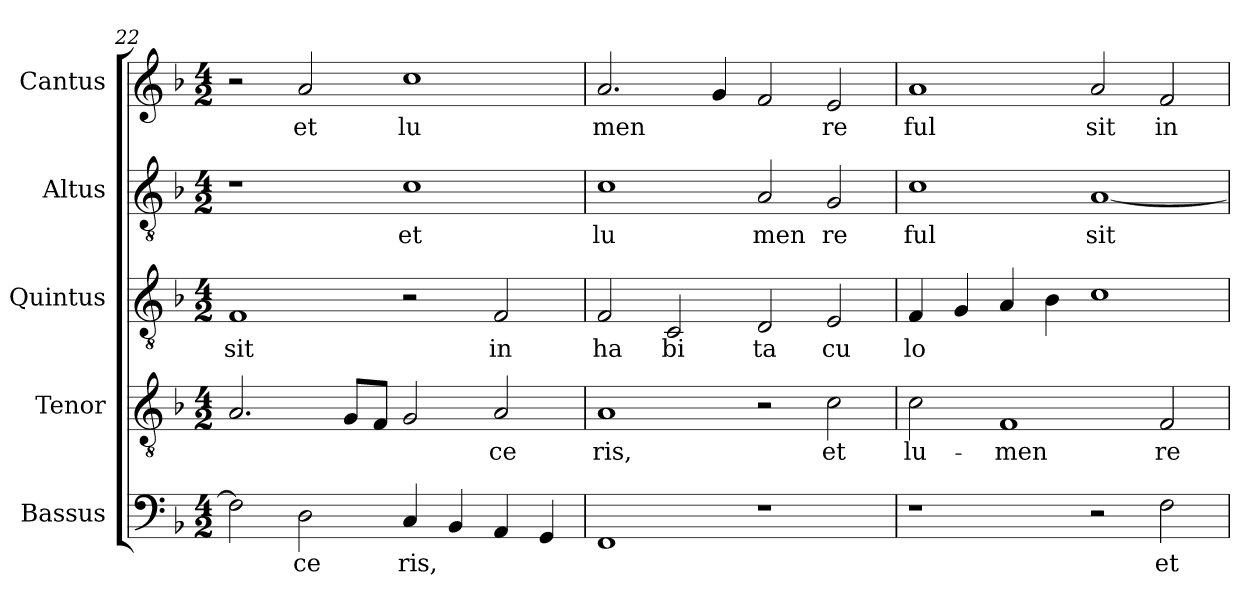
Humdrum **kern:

**kern	**text	**kern	**text	**kern	**text	**kern	**text	**kern	**text
*part5	*part5	*part4	*part4	*part3	*part3	*part2	*part2	*part1	*part1
*staff5	*staff5	*staff4	*staff4	*staff3	*staff3	*staff2	*staff2	*staff1	*staff1
*I"Bassus	*	*I"Tenor	*	*I"Quintus	*	*I"Altus	*	*I"Cantus	*
*clefF4	*	*clefGv2	*	*clefGv2	*	*clefGv2	*	*clefG2	*
*k[b-]	*	*k[b-]	*	*k[b-]	*	*k[b-]	*	*k[b-]	*
*F:	*	*F:	*	*F:	*	*F:	*	*F:	*
*M4/2	*	*M4/2	*	*M4/2	*	*M4/2	*	*M4/2	*
=22	=22	=22	=22	=22	=22	=22	=22	=22	=22
!	!	!	!	!	!LO:LY:b:cj	!	!	!	!
2F\]	.	2.A/	.	1F	sit	1r	.	2r	.
!	!LO:LY:b:cj	!	!	!	!	!	!	!	!LO:LY:b:cj
2D\	ce	.	.	.	.	.	.	2a/	et
.	.	8G/L	.	.	.	.	.	.	.
.	.	8F/J	.	.	.	.	.	.	.
!	!LO:LY:b	!	!	!	!	!	!LO:LY:b:cj	!	!LO:LY:b:cj
4C/	ris,	2G/	.	2r	.	1c	et	1cc	lu
4BB-/	.	.	.	.	.	.	.	.	.
!	!	!	!LO:LY:b:cj	!	!LO:LY:b:cj	!	!	!	!
4AA/	.	2A/	ce	2F/	in	.	.	.	.
4GG/	.	.	.	.	.	.	.	.	.
=23	=23	=23	=23	=23	=23	=23	=23	=23	=23
!	!	!	!LO:LY:b:cj	!	!LO:LY:b:cj	!	!LO:LY:b:cj	!	!LO:LY:b
1FF	.	1A	ris,	2F/	ha	1c	lu	2.a/	men
!	!	!	!	!	!LO:LY:b:cj	!	!	!	!
.	.	.	.	2C/	bi	.	.	.	.
.	.	.	.	.	.	.	.	4g/	.
!	!	!	!	!	!LO:LY:b:cj	!	!LO:LY:b:cj	!	!
1r	.	2r	.	2D/	ta	2A/	men	2f/	.
!	!	!	!LO:LY:b:cj	!	!LO:LY:b:cj	!	!LO:LY:b:cj	!	!LO:LY:b:cj
.	.	2c\	et	2E/	cu	2G/	re	2e/	re
!!LO:LB:g=z
=24	=24	=24	=24	=24	=24	=24	=24	=24	=24
!	!	!	!LO:LY:b:cj	!	!LO:LY:b:cj	!	!LO:LY:b:cj	!	!LO:LY:b:cj
1r	.	2c\	lu-	4F/	lo	1c	ful	1a	ful
.	.	.	.	4G/	.	.	.	.	.
!	!	!	!LO:LY:b:cj	!	!	!	!	!	!
.	.	1F	-men	4A/	.	.	.	.	.
.	.	.	.	4B-\	.	.	.	.	.
!	!	!	!	!	!	!	!LO:LY:b:cj	!	!LO:LY:b:cj
2r	.	.	.	1c	.	[<1A	sit	2a/	sit
!	!LO:LY:b:cj	!	!LO:LY:b:cj	!	!	!	!	!	!LO:LY:b:cj
2F\	et	2F/	re-	.	.	.	.	2f/	in
=	=	=	=	=	=	=	=	=	=
*-	*-	*-	*-	*-	*-	*-	*-	*-	*-
